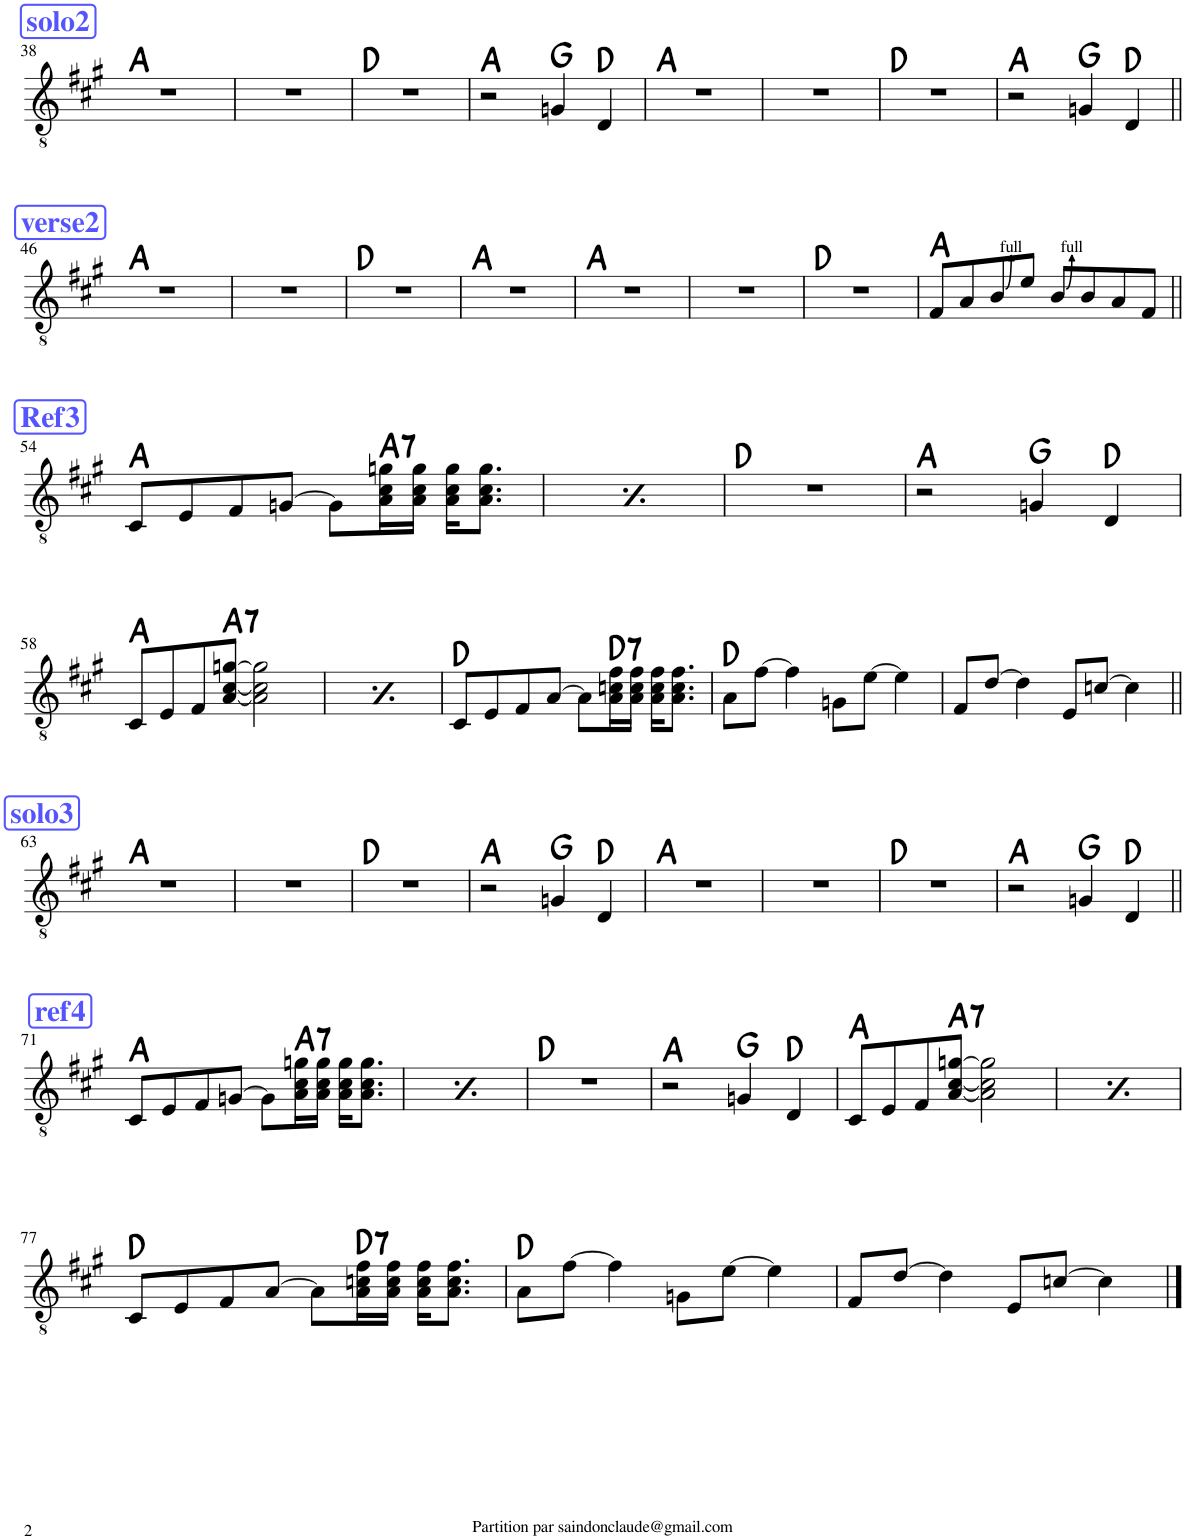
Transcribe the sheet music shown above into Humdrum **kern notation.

**kern	**harte
*part1	*part1
*staff1	*
*I"Classical Guitar	*
*I'Guit.	*
!!LO:PB:g=z
*clefGv2	*
*k[f#c#g#]	*
*M4/4	*
!!LO:REH:place=s1:a:B:cj:color=#5555FF:fs=14:t=solo2
=38	=38
1r	A:maj
=39	=39
1r	.
=40	=40
1r	D:maj
=41	=41
2r	A:maj
4Gn/	G:maj
4D/	D:maj
=42	=42
1r	A:maj
=43	=43
1r	.
=44	=44
1r	D:maj
=45	=45
2r	A:maj
4Gn/	G:maj
4D/	D:maj
!!LO:LB:g=z
!!LO:REH:place=s1:a:B:cj:color=#5555FF:fs=14:t=verse2
=46||	=46||
1r	A:maj
=47	=47
1r	.
=48	=48
1r	D:maj
=49	=49
1r	A:maj
=50	=50
1r	A:maj
=51	=51
1r	.
=52	=52
1r	D:maj
=53	=53
8F#/L	A:maj
8A/	.
8B/	.
8e/J	.
8B/L	.
8B/	.
8A/	.
8F#/J	.
!!LO:LB:g=z
!!LO:REH:place=s1:a:B:cj:color=#5555FF:fs=14:t=Ref3
=54||	=54||
8C#/L	A:maj
8E/	.
8F#/	.
[8Gn/J	.
8G\L]	.
!	!LO:H:kt=7
16A\ 16c#\ 16gn\L	A:7
16A\ 16c#\ 16g\JJ	.
16A\ 16c#\ 16g\KL	.
8.A\ 8.c#\ 8.g\J	.
!!LO:REH:place=s1:a:B:cj:color=#5555FF:fs=14:t=Ref3
=55	=55
8C#/L	A:maj
8E/	.
8F#/	.
[8Gn/J	.
8G\L]	.
!	!LO:H:kt=7
16A\ 16c#\ 16gn\L	A:7
16A\ 16c#\ 16g\JJ	.
16A\ 16c#\ 16g\KL	.
8.A\ 8.c#\ 8.g\J	.
=56	=56
1r	D:maj
=57	=57
2r	A:maj
4Gn/	G:maj
4D/	D:maj
!!LO:LB:g=z
=58	=58
8C#/L	A:maj
8E/	.
8F#/	.
!	!LO:H:kt=7
[8A/ [8c#/ [8gn/J	A:7
2A\] 2c#\] 2g\]	.
=59	=59
8C#/L	A:maj
8E/	.
8F#/	.
!	!LO:H:kt=7
[8A/ [8c#/ [8gn/J	A:7
2A\] 2c#\] 2g\]	.
=60	=60
8C#/L	D:maj
8E/	.
8F#/	.
[8A/J	.
8A\L]	.
!	!LO:H:kt=7
16A\ 16cn\ 16f#\L	D:7
16A\ 16c\ 16f#\JJ	.
16A\ 16c\ 16f#\KL	.
8.A\ 8.c\ 8.f#\J	.
=61	=61
8A\L	D:maj
[8f#\J	.
4f#\]	.
8Gn\L	.
[8e\J	.
4e\]	.
=62	=62
8F#/L	.
[8d/J	.
4d\]	.
8E/L	.
[8cn/J	.
4c\]	.
!!LO:LB:g=z
!!LO:REH:place=s1:a:B:cj:color=#5555FF:fs=14:t=solo3
=63||	=63||
1r	A:maj
=64	=64
1r	.
=65	=65
1r	D:maj
=66	=66
2r	A:maj
4Gn/	G:maj
4D/	D:maj
=67	=67
1r	A:maj
=68	=68
1r	.
=69	=69
1r	D:maj
=70	=70
2r	A:maj
4Gn/	G:maj
4D/	D:maj
!!LO:LB:g=z
!!LO:REH:place=s1:a:B:cj:color=#5555FF:fs=14:t=ref4
=71||	=71||
8C#/L	A:maj
8E/	.
8F#/	.
[8Gn/J	.
8G\L]	.
!	!LO:H:kt=7
16A\ 16c#\ 16gn\L	A:7
16A\ 16c#\ 16g\JJ	.
16A\ 16c#\ 16g\KL	.
8.A\ 8.c#\ 8.g\J	.
!!LO:REH:place=s1:a:B:cj:color=#5555FF:fs=14:t=ref4
=72	=72
8C#/L	A:maj
8E/	.
8F#/	.
[8Gn/J	.
8G\L]	.
!	!LO:H:kt=7
16A\ 16c#\ 16gn\L	A:7
16A\ 16c#\ 16g\JJ	.
16A\ 16c#\ 16g\KL	.
8.A\ 8.c#\ 8.g\J	.
=73	=73
1r	D:maj
=74	=74
2r	A:maj
4Gn/	G:maj
4D/	D:maj
=75	=75
8C#/L	A:maj
8E/	.
8F#/	.
!	!LO:H:kt=7
[8A/ [8c#/ [8gn/J	A:7
2A\] 2c#\] 2g\]	.
=76	=76
8C#/L	A:maj
8E/	.
8F#/	.
!	!LO:H:kt=7
[8A/ [8c#/ [8gn/J	A:7
2A\] 2c#\] 2g\]	.
!!LO:LB:g=z
=77	=77
8C#/L	D:maj
8E/	.
8F#/	.
[8A/J	.
8A\L]	.
!	!LO:H:kt=7
16A\ 16cn\ 16f#\L	D:7
16A\ 16c\ 16f#\JJ	.
16A\ 16c\ 16f#\KL	.
8.A\ 8.c\ 8.f#\J	.
=78	=78
8A\L	D:maj
[8f#\J	.
4f#\]	.
8Gn\L	.
[8e\J	.
4e\]	.
=79	=79
8F#/L	.
[8d/J	.
4d\]	.
8E/L	.
[8cn/J	.
4c\]	.
==	==
*-	*-
